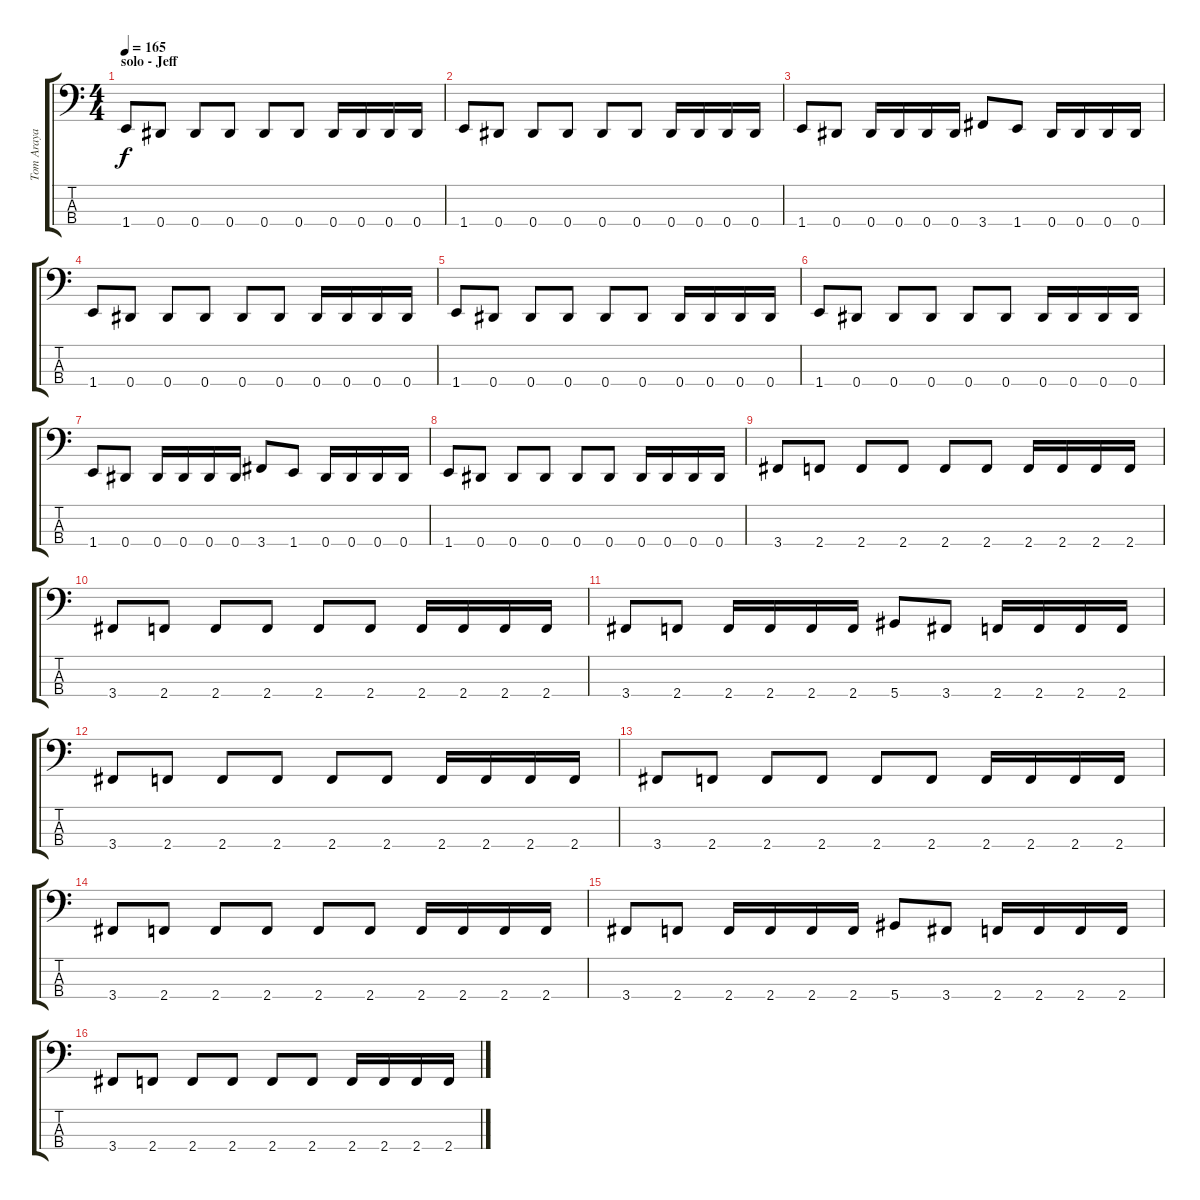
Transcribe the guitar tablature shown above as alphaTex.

\track ("Tom Araya" "Tom Araya") {instrument electricbasspick}
\staff {score tabs}
\tuning (Gb2 Db2 Ab1 Eb1) {hide}
\ts (4 4)
\section ("" "solo - Jeff")
\tempo 156
\tempo 165
\clef f4
\ks c
1.4.8{dy f} 0.4.8 0.4.8 0.4.8 0.4.8 0.4.8 0.4.16 0.4.16 0.4.16 0.4.16 |
1.4.8 0.4.8 0.4.8 0.4.8 0.4.8 0.4.8 0.4.16 0.4.16 0.4.16 0.4.16 |
1.4.8 0.4.8 0.4.16 0.4.16 0.4.16 0.4.16 3.4.8 1.4.8 0.4.16 0.4.16 0.4.16 0.4.16 |
1.4.8 0.4.8 0.4.8 0.4.8 0.4.8 0.4.8 0.4.16 0.4.16 0.4.16 0.4.16 |
1.4.8 0.4.8 0.4.8 0.4.8 0.4.8 0.4.8 0.4.16 0.4.16 0.4.16 0.4.16 |
1.4.8 0.4.8 0.4.8 0.4.8 0.4.8 0.4.8 0.4.16 0.4.16 0.4.16 0.4.16 |
1.4.8 0.4.8 0.4.16 0.4.16 0.4.16 0.4.16 3.4.8 1.4.8 0.4.16 0.4.16 0.4.16 0.4.16 |
1.4.8 0.4.8 0.4.8 0.4.8 0.4.8 0.4.8 0.4.16 0.4.16 0.4.16 0.4.16 |
3.4.8 2.4.8 2.4.8 2.4.8 2.4.8 2.4.8 2.4.16 2.4.16 2.4.16 2.4.16 |
3.4.8 2.4.8 2.4.8 2.4.8 2.4.8 2.4.8 2.4.16 2.4.16 2.4.16 2.4.16 |
3.4.8 2.4.8 2.4.16 2.4.16 2.4.16 2.4.16 5.4.8 3.4.8 2.4.16 2.4.16 2.4.16 2.4.16 |
3.4.8 2.4.8 2.4.8 2.4.8 2.4.8 2.4.8 2.4.16 2.4.16 2.4.16 2.4.16 |
3.4.8 2.4.8 2.4.8 2.4.8 2.4.8 2.4.8 2.4.16 2.4.16 2.4.16 2.4.16 |
3.4.8 2.4.8 2.4.8 2.4.8 2.4.8 2.4.8 2.4.16 2.4.16 2.4.16 2.4.16 |
3.4.8 2.4.8 2.4.16 2.4.16 2.4.16 2.4.16 5.4.8 3.4.8 2.4.16 2.4.16 2.4.16 2.4.16 |
3.4.8 2.4.8 2.4.8 2.4.8 2.4.8 2.4.8 2.4.16 2.4.16 2.4.16 2.4.16
